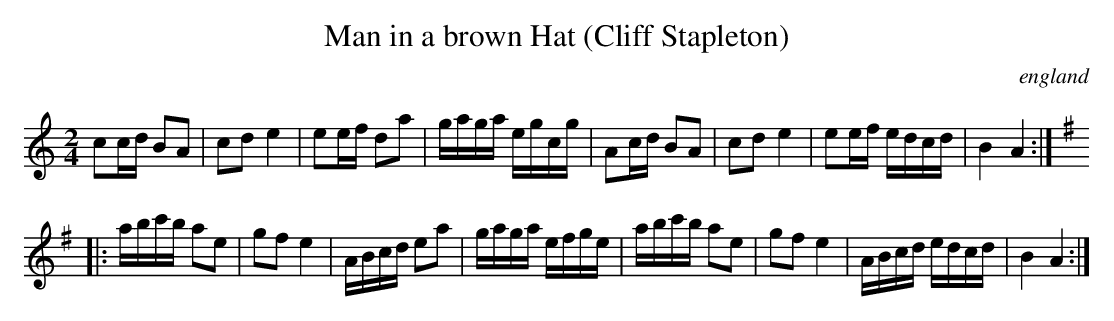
X:1
T:Man in a brown Hat (Cliff Stapleton)
O:england
M:2/4
L:1/16
K:C -8
c2cd B2A2|c2d2e4|e2ef d2a2|gaga egcg|\
A2cd B2A2|c2d2e4|e2ef edcd|B4A4:|
K:G -8
|:abc'b a2e2|g2f2e4|ABcd e2a2|\
gaga efge|abc'b a2e2|g2f2e4|ABcd edcd|B4A4:|
